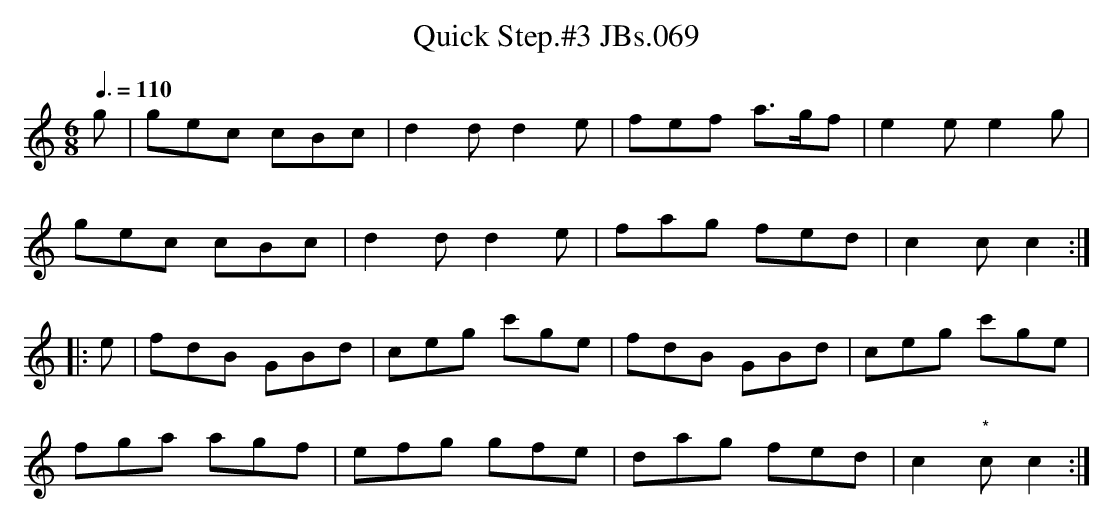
X:1
T:Quick Step.#3 JBs.069
M:6/8
L:1/8
Q:3/8=110
K:C
g|gec cBc|d2dd2e|fef a>gf|e2ee2g|
gec cBc|d2dd2e|fag fed|c2cc2:|
|:e|fdB GBd|ceg c'ge|fdB GBd|ceg c'ge|
fga agf|efg gfe|dag fed|c2"*"cc2:|
